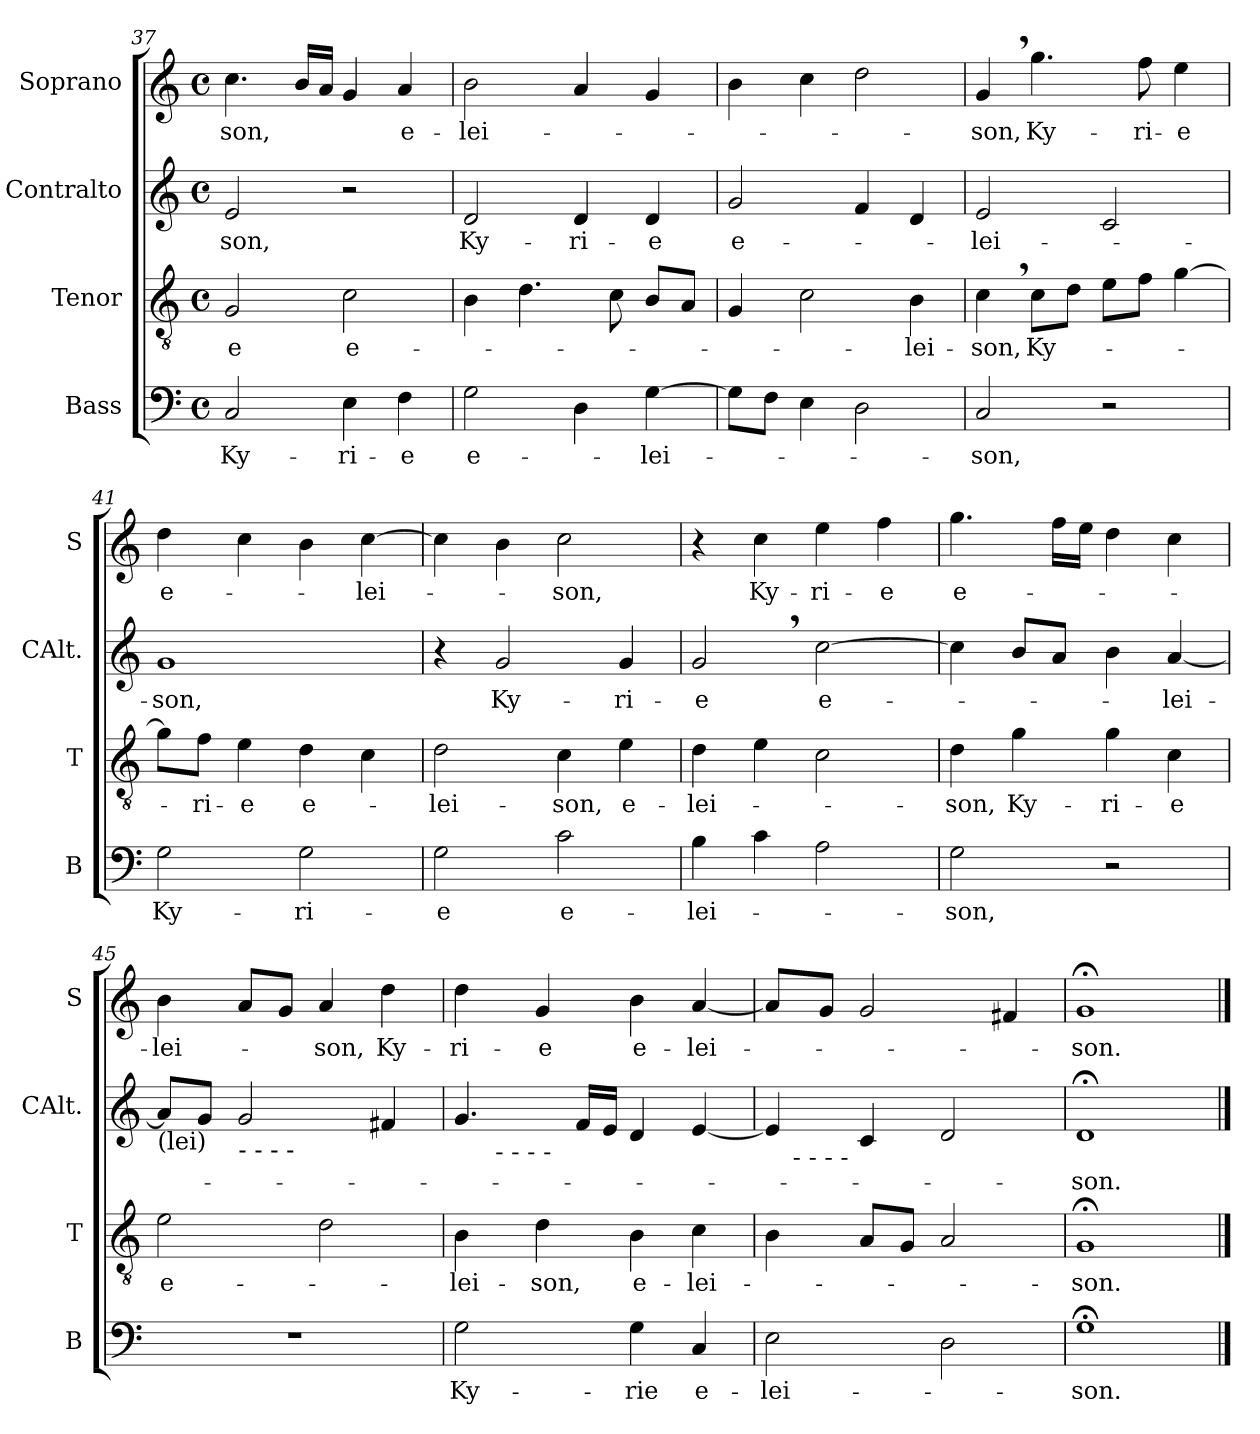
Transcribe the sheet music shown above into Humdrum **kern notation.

**kern	**text	**kern	**text	**kern	**text	**kern	**text
*part4	*part4	*part3	*part3	*part2	*part2	*part1	*part1
*staff4	*staff4	*staff3	*staff3	*staff2	*staff2	*staff1	*staff1
*I"Bass	*	*I"Tenor	*	*I"Contralto	*	*I"Soprano	*
*I'B	*	*I'T	*	*I'CAlt.	*	*I'S	*
*clefF4	*	*clefGv2	*	*clefG2	*	*clefG2	*
*k[]	*	*k[]	*	*k[]	*	*k[]	*
*C:	*	*C:	*	*C:	*	*C:	*
*M4/4	*	*M4/4	*	*M4/4	*	*M4/4	*
*met(c)	*	*met(c)	*	*met(c)	*	*met(c)	*
=37	=37	=37	=37	=37	=37	=37	=37
2C/	Ky-	2G/	-e	2e/	-son,	4.cc\	-son,
.	.	.	.	.	.	16b/LL	.
.	.	.	.	.	.	16a/JJ	.
4E\	-ri-	2c\	e-	2r	.	4g/	.
4F\	-e	.	.	.	.	4a/	e-
=38	=38	=38	=38	=38	=38	=38	=38
2G\	e-	4B\	.	2d/	Ky-	2b\	-lei-
.	.	4.d\	.	.	.	.	.
4D\	.	.	.	4d/	-ri-	4a/	.
.	.	8c\	.	.	.	.	.
[4G\	-lei-	8B/L	.	4d/	-e	4g/	.
.	.	8A/J	.	.	.	.	.
=39	=39	=39	=39	=39	=39	=39	=39
8G\L]	.	4G/	.	2g/	e-	4b\	.
8F\J	.	.	.	.	.	.	.
4E\	.	2c\	.	.	.	4cc\	.
2D\	.	.	.	4f/	.	2dd\	.
.	.	4B\	-lei-	4d/	.	.	.
=40	=40	=40	=40	=40	=40	=40	=40
2C/	-son,	4c,>\	-son,	2e/	-lei-	4g,>/	-son,
.	.	8c\L	Ky-	.	.	4.gg\	Ky-
.	.	8d\J	.	.	.	.	.
2r	.	8e\L	.	2c/	.	.	.
.	.	8f\J	.	.	.	8ff\	-ri-
.	.	[4g\	.	.	.	4ee\	-e
!!LO:PB:g=z
=41	=41	=41	=41	=41	=41	=41	=41
2G\	Ky-	8g\L]	.	1g	-son,	4dd\	e-
.	.	8f\J	-ri-	.	.	.	.
.	.	4e\	-e	.	.	4cc\	.
2G\	-ri-	4d\	e-	.	.	4b\	.
.	.	4c\	.	.	.	[4cc\	-lei-
=42	=42	=42	=42	=42	=42	=42	=42
2G\	-e	2d\	-lei-	4r	.	4cc\]	.
.	.	.	.	2g/	Ky-	4b\	.
2c\	e-	4c\	-son,	.	.	2cc\	-son,
.	.	4e\	e-	4g/	-ri-	.	.
=43	=43	=43	=43	=43	=43	=43	=43
4B\	-lei-	4d\	-lei-	2g,>/	-e	4r	.
4c\	.	4e\	.	.	.	4cc\	Ky-
2A\	.	2c\	.	[2cc\	e-	4ee\	-ri-
.	.	.	.	.	.	4ff\	-e
=44	=44	=44	=44	=44	=44	=44	=44
2G\	-son,	4d\	-son,	4cc\]	.	4.gg\	e-
.	.	4g\	Ky-	8b/L	.	.	.
.	.	.	.	8a/J	.	16ff\LL	.
.	.	.	.	.	.	16ee\JJ	.
2r	.	4g\	-ri-	4b\	.	4dd\	.
.	.	4c\	-e	[4a/	-lei-	4cc\	.
!!LO:LB:g=z
=45	=45	=45	=45	=45	=45	=45	=45
!	!	!	!	!LO:TX:b:t=(lei)	!	!	!
1r	.	2e\	e-	8a/L]	.	4b\	-lei-
.	.	.	.	8g/J	.	.	.
!	!	!	!	!LO:TX:b:t=-          -          -          -	!	!	!
.	.	.	.	2g/	.	8a/L	.
.	.	.	.	.	.	8g/J	.
.	.	2d\	.	.	.	4a/	-son,
.	.	.	.	4f#X/	.	4dd\	Ky-
=46	=46	=46	=46	=46	=46	=46	=46
*	*	*	*	*^	*	*	*
2G\	Ky-	4B\	-lei-	4.g/	8ryy	.	4dd\	-ri-
!	!	!	!	!	!LO:TX:b:t=-          -          -          -	!	!	!
.	.	.	.	.	2..ryy	.	.	.
.	.	4d\	-son,	.	.	.	4g/	-e
.	.	.	.	16f/LL	.	.	.	.
.	.	.	.	16e/JJ	.	.	.	.
4G\	-rie	4B\	e-	4d/	.	.	4b\	e-
4C/	e-	4c\	-lei-	[4e/	.	.	[4a/	-lei-
=47	=47	=47	=47	=47	=47	=47	=47	=47
2E\	-lei-	4B\	.	4e/]	16ryy	.	8a/L]	.
!	!	!	!	!	!LO:TX:b:t=-          -          -          -	!	!	!
.	.	.	.	.	2...ryy	.	.	.
.	.	.	.	.	.	.	8g/J	.
.	.	8A/L	.	4c/	.	.	2g/	.
.	.	8G/J	.	.	.	.	.	.
2D\	.	2A/	.	2d/	.	.	.	.
.	.	.	.	.	.	.	4f#X/	.
*	*	*	*	*v	*v	*	*	*
=48	=48	=48	=48	=48	=48	=48	=48
1G;<	-son.	1G;<	-son.	1d;<	-son.	1g;<	-son.
==	==	==	==	==	==	==	==
*-	*-	*-	*-	*-	*-	*-	*-
